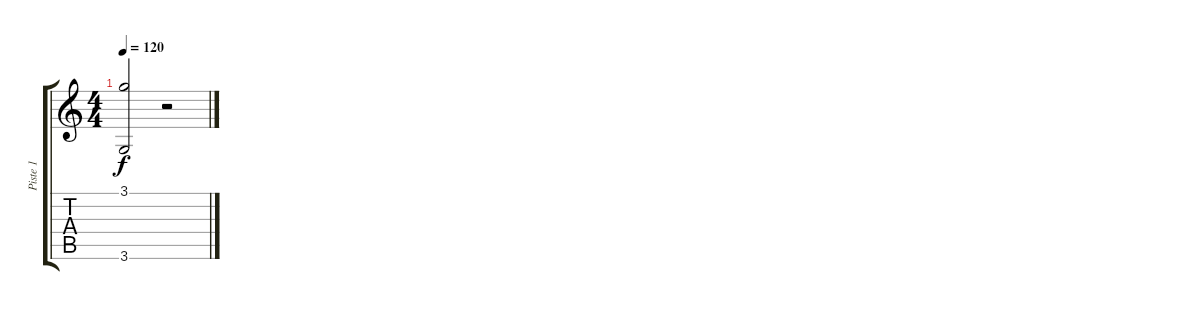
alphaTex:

\track ("Piste 1" "Piste 1") {instrument acousticguitarnylon}
\staff {score tabs}
\tuning (E4 B3 G3 D3 A2 E2) {hide}
\ts (4 4)
\tempo 120
\clef g2
\ks c
(3.1 3.6).2{dy f} r.2
